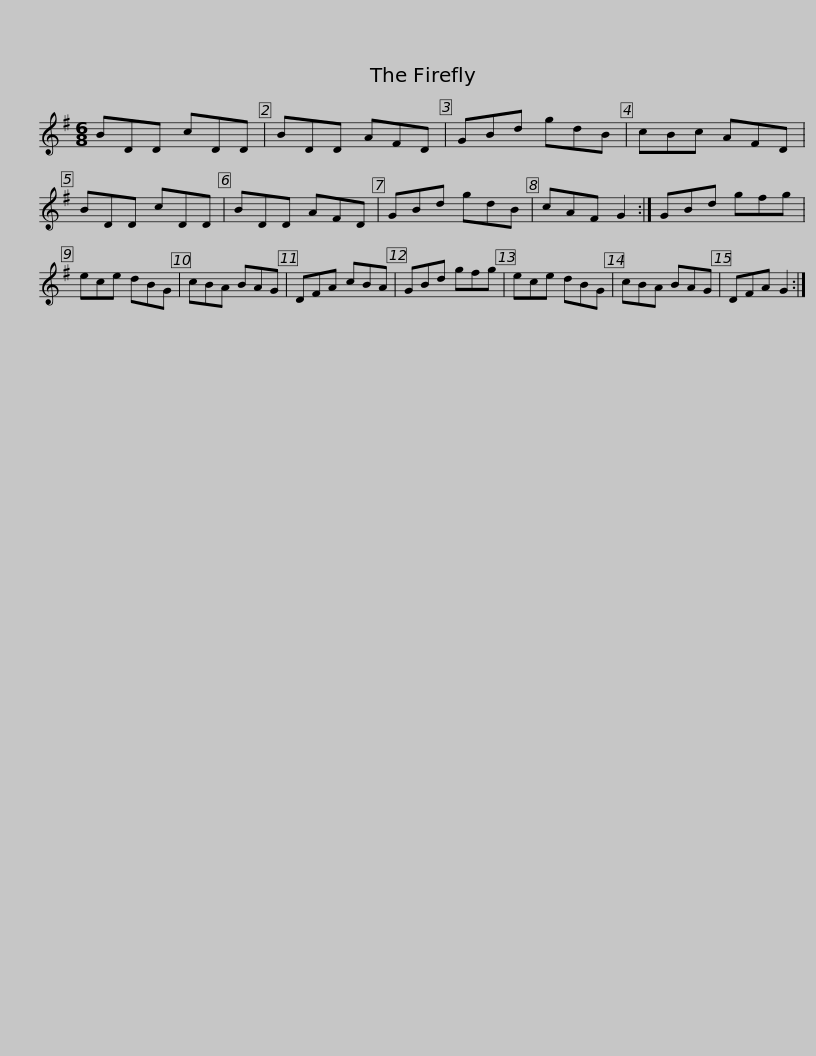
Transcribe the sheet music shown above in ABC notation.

X:1
L:1/8
M:6/8
I:linebreak $
K:G
V:1 treble
V:1
 BDD cDD | BDD AFD | GBd gdB | cBc AFD | BDD cDD | %5
 BDD AFD | GBd gdB |$ cAF G2 :| GBd gfg | ece dBG | %10
 cBA BAG | DFA cBA | GBd gfg | ece dBG | cBA BAG |$ %15
 DFA G2 :| %16
